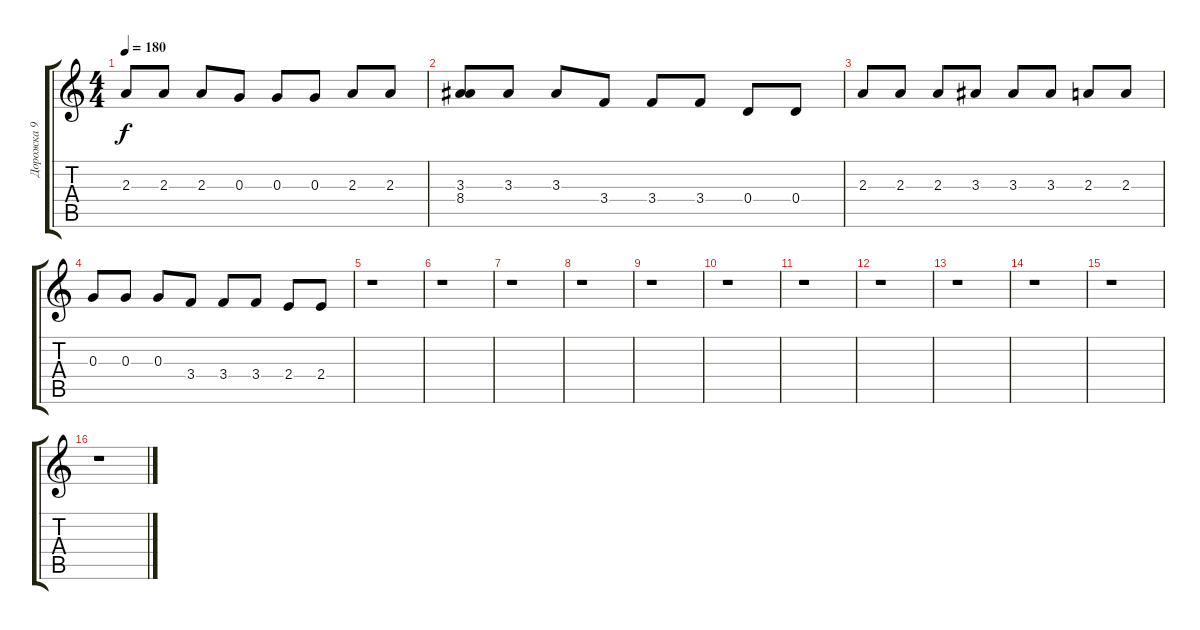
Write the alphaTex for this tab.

\track ("Дорожка 9" "Дорожка 9") {instrument electricbassfinger}
\staff {score tabs}
\tuning (E4 B3 G3 D3 A2 E2) {hide}
\ts (4 4)
\tempo 180
\clef g2
\ks c
2.3.8{dy f} 2.3.8 2.3.8 0.3.8 0.3.8 0.3.8 2.3.8 2.3.8 |
(3.3 8.4).8 3.3.8 3.3.8 3.4.8 3.4.8 3.4.8 0.4.8 0.4.8 |
2.3.8 2.3.8 2.3.8 3.3.8 3.3.8 3.3.8 2.3.8 2.3.8 |
0.3.8 0.3.8 0.3.8 3.4.8 3.4.8 3.4.8 2.4.8 2.4.8 |
r.1 |
r.1 |
r.1 |
r.1 |
r.1 |
r.1 |
r.1 |
r.1 |
r.1 |
r.1 |
r.1 |
r.1
